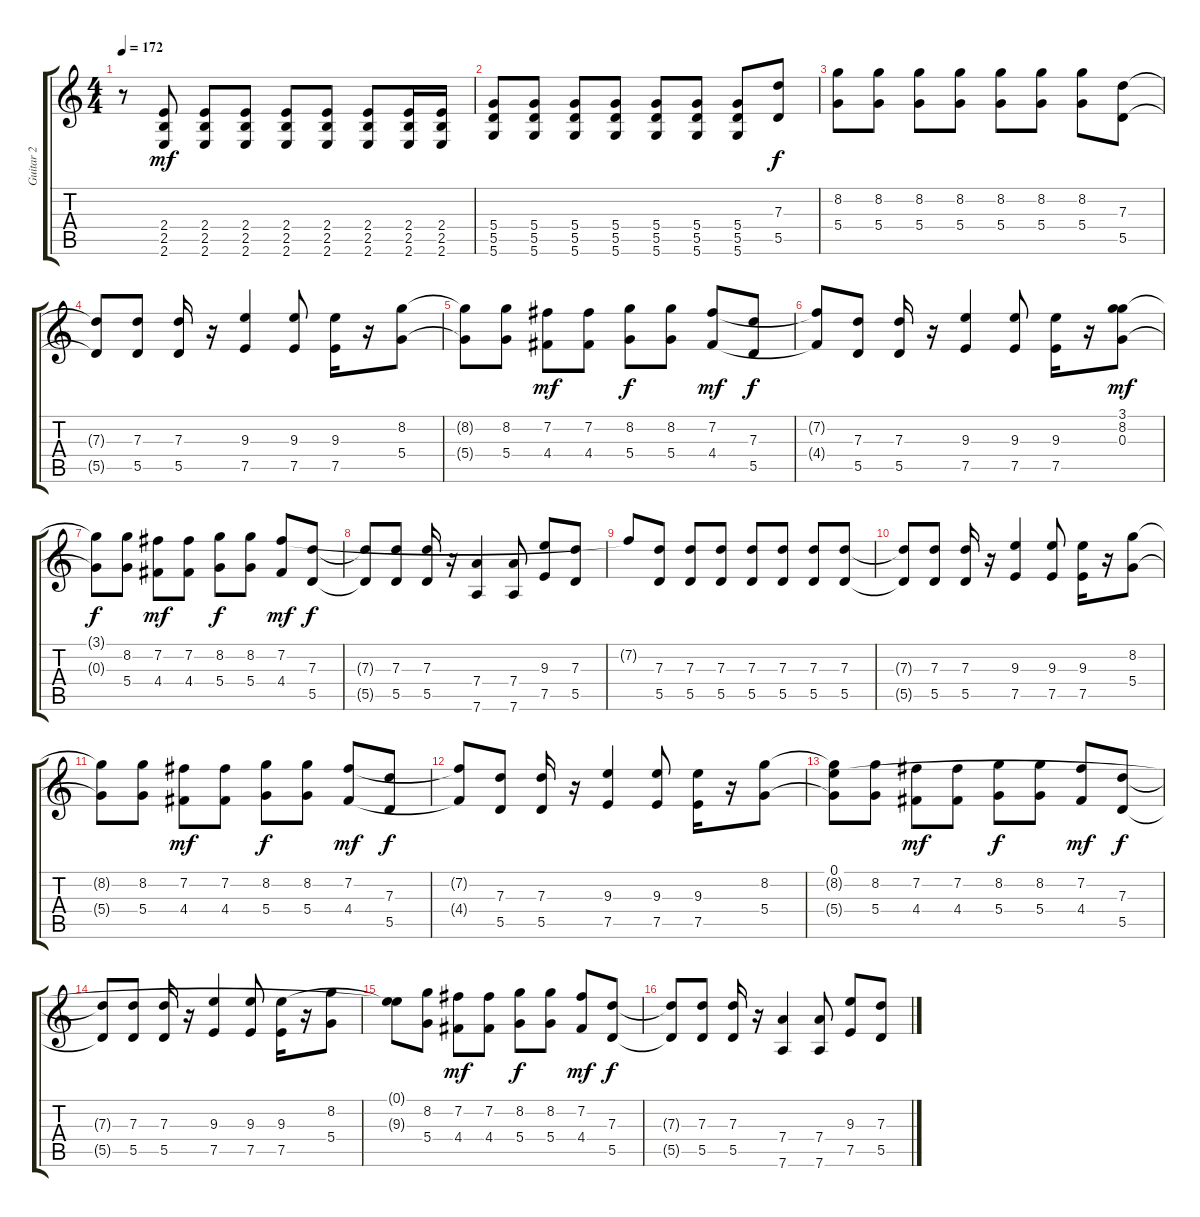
\track ("Guitar 2" "Guitar 2") {instrument overdrivenguitar}
\staff {score tabs}
\tuning (E4 B3 G3 D3 A2 D2) {hide}
\ts (4 4)
\tempo 172
\clef g2
\ks c
r.8{dy mf} (2.4 2.5 2.6).8 (2.4 2.5 2.6).8 (2.4 2.5 2.6).8 (2.4 2.5 2.6).8 (2.4 2.5 2.6).8 (2.4 2.5 2.6).8 (2.4 2.5 2.6).16 (2.4 2.5 2.6).16 |
(5.4 5.5 5.6).8 (5.4 5.5 5.6).8 (5.4 5.5 5.6).8 (5.4 5.5 5.6).8 (5.4 5.5 5.6).8 (5.4 5.5 5.6).8 (5.4 5.5 5.6).8 (7.3 5.5).8{dy f} |
(8.2 5.4).8 (8.2 5.4).8 (8.2 5.4).8 (8.2 5.4).8 (8.2 5.4).8 (8.2 5.4).8 (8.2 5.4).8 (7.3 5.5).8 |
(7.3{t} 5.5{t}).8 (7.3 5.5).8 (7.3 5.5).16 r.16 (9.3 7.5).4 (9.3 7.5).8 (9.3 7.5).16 r.16 (8.2 5.4).8 |
(8.2{t} 5.4{t}).8 (8.2 5.4).8 (7.2 4.4).8{dy mf} (7.2 4.4).8 (8.2 5.4).8{dy f} (8.2 5.4).8 (7.2 4.4).8{dy mf} (7.3 5.5).8{dy f} |
(7.2{t} 4.4{t}).8 (7.3 5.5).8 (7.3 5.5).16 r.16 (9.3 7.5).4 (9.3 7.5).8 (9.3 7.5).16 r.16 (3.1 8.2 0.3).8{dy mf} |
(3.1{t} 0.3{t}).8{dy f} (8.2 5.4).8 (7.2 4.4).8{dy mf} (7.2 4.4).8 (8.2 5.4).8{dy f} (8.2 5.4).8 (7.2 4.4).8{dy mf} (7.3 5.5).8{dy f} |
(7.3{t} 5.5{t}).8 (7.3 5.5).8 (7.3 5.5).16 r.16 (7.4 7.6).4 (7.4 7.6).8 (9.3 7.5).8 (7.3 5.5).8 |
7.2{t}.8 (7.3 5.5).8 (7.3 5.5).8 (7.3 5.5).8 (7.3 5.5).8 (7.3 5.5).8 (7.3 5.5).8 (7.3 5.5).8 |
(7.3{t} 5.5{t}).8 (7.3 5.5).8 (7.3 5.5).16 r.16 (9.3 7.5).4 (9.3 7.5).8 (9.3 7.5).16 r.16 (8.2 5.4).8 |
(8.2{t} 5.4{t}).8 (8.2 5.4).8 (7.2 4.4).8{dy mf} (7.2 4.4).8 (8.2 5.4).8{dy f} (8.2 5.4).8 (7.2 4.4).8{dy mf} (7.3 5.5).8{dy f} |
(7.2{t} 4.4{t}).8 (7.3 5.5).8 (7.3 5.5).16 r.16 (9.3 7.5).4 (9.3 7.5).8 (9.3 7.5).16 r.16 (8.2 5.4).8 |
(0.1 8.2{t} 5.4{t}).8 (8.2 5.4).8 (7.2 4.4).8{dy mf} (7.2 4.4).8 (8.2 5.4).8{dy f} (8.2 5.4).8 (7.2 4.4).8{dy mf} (7.3 5.5).8{dy f} |
(7.3{t} 5.5{t}).8 (7.3 5.5).8 (7.3 5.5).16 r.16 (9.3 7.5).4 (9.3 7.5).8 (9.3 7.5).16 r.16 (8.2 5.4).8 |
(0.1{t} 9.3{t}).8 (8.2 5.4).8 (7.2 4.4).8{dy mf} (7.2 4.4).8 (8.2 5.4).8{dy f} (8.2 5.4).8 (7.2 4.4).8{dy mf} (7.3 5.5).8{dy f} |
(7.3{t} 5.5{t}).8 (7.3 5.5).8 (7.3 5.5).16 r.16 (7.4 7.6).4 (7.4 7.6).8 (9.3 7.5).8 (7.3 5.5).8
